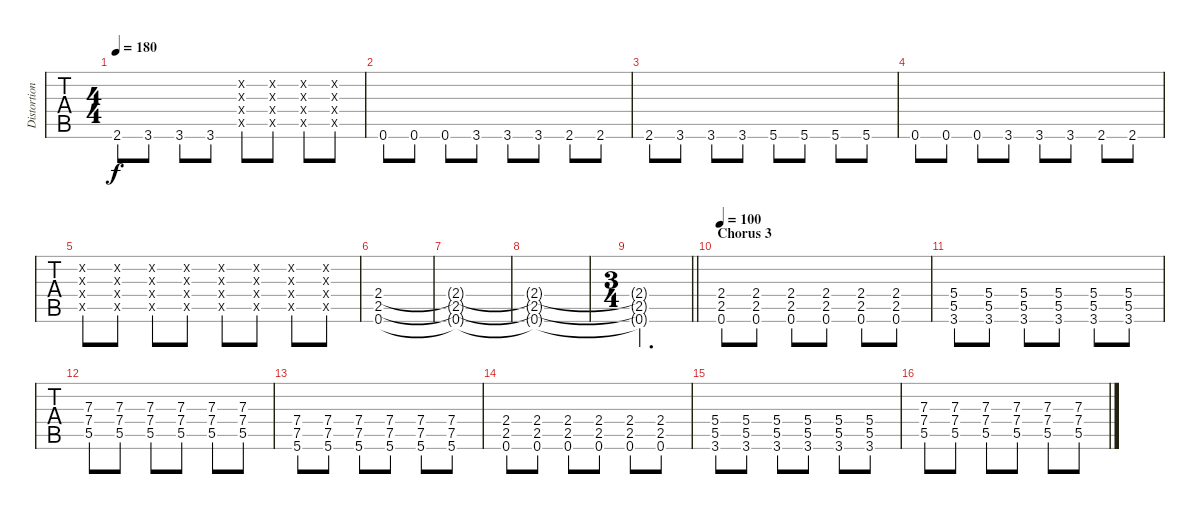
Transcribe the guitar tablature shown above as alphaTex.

\track ("Distortion Guitar-2" "Distortion") {instrument distortionguitar}
\staff {tabs}
\tuning (E4 B3 G3 D3 A2 E2) {hide}
\ts (4 4)
\tempo 180
\clef g2
\ks c
2.6.8{dy f} 3.6.8 3.6.8 3.6.8 (0.2{x} 0.3{x} 0.4{x} 0.5{x}).8 (0.2{x} 0.3{x} 0.4{x} 0.5{x}).8 (0.2{x} 0.3{x} 0.4{x} 0.5{x}).8 (0.2{x} 0.3{x} 0.4{x} 0.5{x}).8 |
0.6.8 0.6.8 0.6.8 3.6.8 3.6.8 3.6.8 2.6.8 2.6.8 |
2.6.8 3.6.8 3.6.8 3.6.8 5.6.8 5.6.8 5.6.8 5.6.8 |
0.6.8 0.6.8 0.6.8 3.6.8 3.6.8 3.6.8 2.6.8 2.6.8 |
(0.2{x} 0.3{x} 0.4{x} 0.5{x}).8 (0.2{x} 0.3{x} 0.4{x} 0.5{x}).8 (0.2{x} 0.3{x} 0.4{x} 0.5{x}).8 (0.2{x} 0.3{x} 0.4{x} 0.5{x}).8 (0.2{x} 0.3{x} 0.4{x} 0.5{x}).8 (0.2{x} 0.3{x} 0.4{x} 0.5{x}).8 (0.2{x} 0.3{x} 0.4{x} 0.5{x}).8 (0.2{x} 0.3{x} 0.4{x} 0.5{x}).8 |
(2.4 2.5 0.6).1 |
(2.4{t} 2.5{t} 0.6{t}).1 |
(2.4{t} 2.5{t} 0.6{t}).1 |
\ts (3 4)
\barLineRight lightlight
(2.4{t} 2.5{t} 0.6{t}).2{d} |
\section ("" "Chorus 3")
\tempo 100
(2.4 2.5 0.6).8 (2.4 2.5 0.6).8 (2.4 2.5 0.6).8 (2.4 2.5 0.6).8 (2.4 2.5 0.6).8 (2.4 2.5 0.6).8 |
(5.4 5.5 3.6).8 (5.4 5.5 3.6).8 (5.4 5.5 3.6).8 (5.4 5.5 3.6).8 (5.4 5.5 3.6).8 (5.4 5.5 3.6).8 |
(7.3 7.4 5.5).8 (7.3 7.4 5.5).8 (7.3 7.4 5.5).8 (7.3 7.4 5.5).8 (7.3 7.4 5.5).8 (7.3 7.4 5.5).8 |
(7.4 7.5 5.6).8 (7.4 7.5 5.6).8 (7.4 7.5 5.6).8 (7.4 7.5 5.6).8 (7.4 7.5 5.6).8 (7.4 7.5 5.6).8 |
(2.4 2.5 0.6).8 (2.4 2.5 0.6).8 (2.4 2.5 0.6).8 (2.4 2.5 0.6).8 (2.4 2.5 0.6).8 (2.4 2.5 0.6).8 |
(5.4 5.5 3.6).8 (5.4 5.5 3.6).8 (5.4 5.5 3.6).8 (5.4 5.5 3.6).8 (5.4 5.5 3.6).8 (5.4 5.5 3.6).8 |
(7.3 7.4 5.5).8 (7.3 7.4 5.5).8 (7.3 7.4 5.5).8 (7.3 7.4 5.5).8 (7.3 7.4 5.5).8 (7.3 7.4 5.5).8
